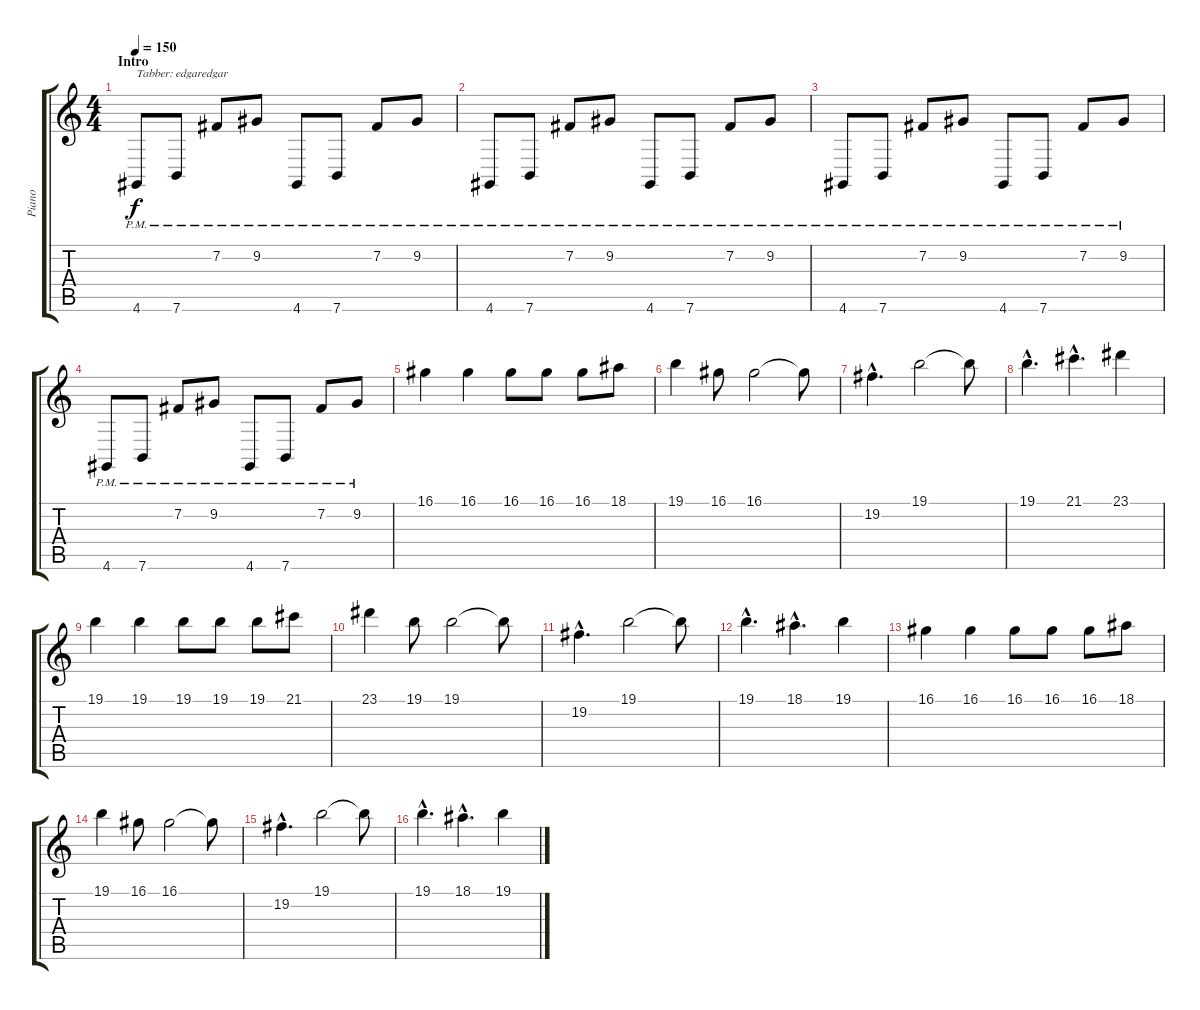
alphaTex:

\track ("Piano" "Piano") {instrument lead2sawtooth}
\staff {score tabs}
\tuning (E4 B3 G3 D3 A2 E2) {hide}
\ts (4 4)
\section ("" "Intro")
\tempo 150
\clef g2
\ks c
4.6{pm}.8{txt "Tabber: edgaredgar" dy f instrument lead2sawtooth} 7.6{pm}.8 7.2{pm}.8 9.2{pm}.8 4.6{pm}.8 7.6{pm}.8 7.2{pm}.8 9.2{pm}.8 |
4.6{pm}.8 7.6{pm}.8 7.2{pm}.8 9.2{pm}.8 4.6{pm}.8 7.6{pm}.8 7.2{pm}.8 9.2{pm}.8 |
4.6{pm}.8 7.6{pm}.8 7.2{pm}.8 9.2{pm}.8 4.6{pm}.8 7.6{pm}.8 7.2{pm}.8 9.2{pm}.8 |
4.6{pm}.8 7.6{pm}.8 7.2{pm}.8 9.2{pm}.8 4.6{pm}.8 7.6{pm}.8 7.2{pm}.8 9.2{pm}.8 |
16.1.4 16.1.4 16.1.8 16.1.8 16.1.8 18.1.8 |
19.1.4 16.1.8 16.1.2 16.1{t}.8 |
19.2{hac}.4{d} 19.1.2 19.1{t}.8 |
19.1{hac}.4{d} 21.1{hac}.4{d} 23.1.4 |
19.1.4 19.1.4 19.1.8 19.1.8 19.1.8 21.1.8 |
23.1.4 19.1.8 19.1.2 19.1{t}.8 |
19.2{hac}.4{d} 19.1.2 19.1{t}.8 |
19.1{hac}.4{d} 18.1{hac}.4{d} 19.1.4 |
16.1.4 16.1.4 16.1.8 16.1.8 16.1.8 18.1.8 |
19.1.4 16.1.8 16.1.2 16.1{t}.8 |
19.2{hac}.4{d} 19.1.2 19.1{t}.8 |
19.1{hac}.4{d} 18.1{hac}.4{d} 19.1.4
